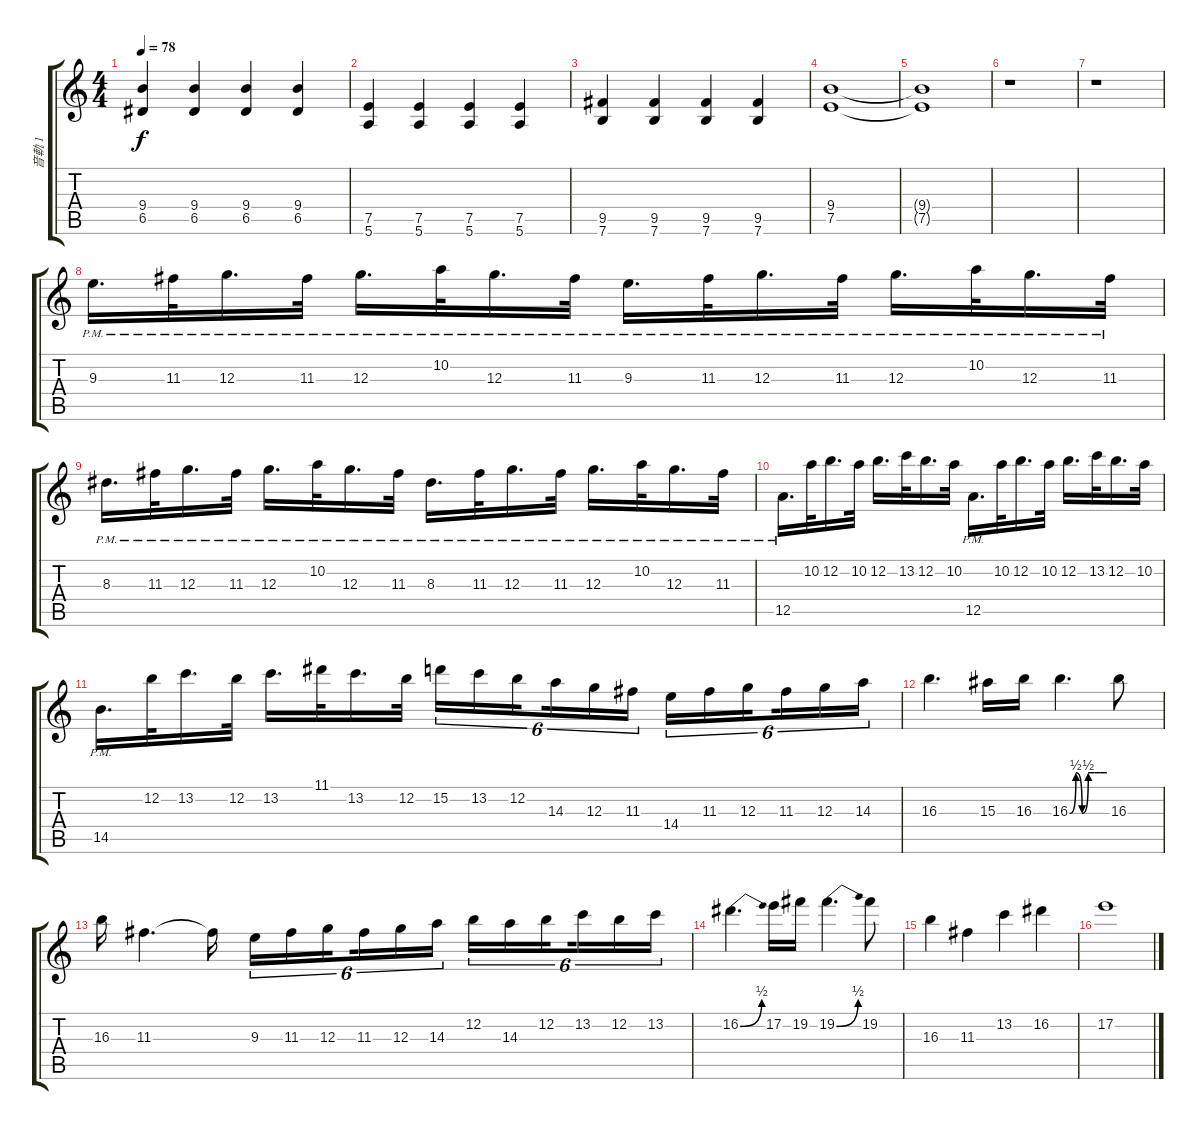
\track ("音軌 1" "音軌 1") {instrument electricguitarjazz}
\staff {score tabs}
\tuning (E4 B3 G3 D3 A2 E2) {hide}
\ts (4 4)
\tempo 78
\clef g2
\ks c
(9.4 6.5).4{dy f} (9.4 6.5).4 (9.4 6.5).4 (9.4 6.5).4 |
(7.5 5.6).4 (7.5 5.6).4 (7.5 5.6).4 (7.5 5.6).4 |
(9.5 7.6).4 (9.5 7.6).4 (9.5 7.6).4 (9.5 7.6).4 |
(9.4 7.5).1 |
(9.4{t} 7.5{t}).1 |
r.1 |
r.1 |
9.3{pm}.16{d} 11.3{pm}.32 12.3{pm}.16{d} 11.3{pm}.32 12.3{pm}.16{d} 10.2{pm}.32 12.3{pm}.16{d} 11.3{pm}.32 9.3{pm}.16{d} 11.3{pm}.32 12.3{pm}.16{d} 11.3{pm}.32 12.3{pm}.16{d} 10.2{pm}.32 12.3{pm}.16{d} 11.3{pm}.32 |
8.3{pm}.16{d} 11.3{pm}.32 12.3{pm}.16{d} 11.3{pm}.32 12.3{pm}.16{d} 10.2{pm}.32 12.3{pm}.16{d} 11.3{pm}.32 8.3{pm}.16{d} 11.3{pm}.32 12.3{pm}.16{d} 11.3{pm}.32 12.3{pm}.16{d} 10.2{pm}.32 12.3{pm}.16{d} 11.3{pm}.32 |
12.5{pm}.16{d} 10.2.32 12.2.16{d} 10.2.32 12.2.16{d} 13.2.32 12.2.16{d} 10.2.32 12.5{pm}.16{d} 10.2.32 12.2.16{d} 10.2.32 12.2.16{d} 13.2.32 12.2.16{d} 10.2.32 |
14.5{pm}.16{d} 12.2.32 13.2.16{d} 12.2.32 13.2.16{d} 11.1.32 13.2.16{d} 12.2.32 15.2.16{tu (6 4)} 13.2.16{tu (6 4)} 12.2.16{tu (6 4) beam splitsecondary} 14.3.16{tu (6 4)} 12.3.16{tu (6 4)} 11.3.16{tu (6 4)} 14.4.16{tu (6 4)} 11.3.16{tu (6 4)} 12.3.16{tu (6 4) beam splitsecondary} 11.3.16{tu (6 4)} 12.3.16{tu (6 4)} 14.3.16{tu (6 4)} |
16.3.4{d} 15.3.16 16.3.16 16.3{be (custom 0 0 10 2 20 0 30 2 40 2 50 2 60 2)}.4{d} 16.3.8 |
16.3.16 11.3.4{d} 11.3{t}.16 9.3.16{tu (6 4)} 11.3.16{tu (6 4)} 12.3.16{tu (6 4) beam splitsecondary} 11.3.16{tu (6 4)} 12.3.16{tu (6 4)} 14.3.16{tu (6 4)} 12.2.16{tu (6 4)} 14.3.16{tu (6 4)} 12.2.16{tu (6 4) beam splitsecondary} 13.2.16{tu (6 4)} 12.2.16{tu (6 4)} 13.2.16{tu (6 4)} |
16.2{be (bend 0 0 60 2)}.4{d} 17.2.16 19.2.16 19.2{be (bend 0 0 60 2)}.4{d} 19.2.8 |
16.3.4 11.3.4 13.2.4 16.2.4 |
17.2.1
